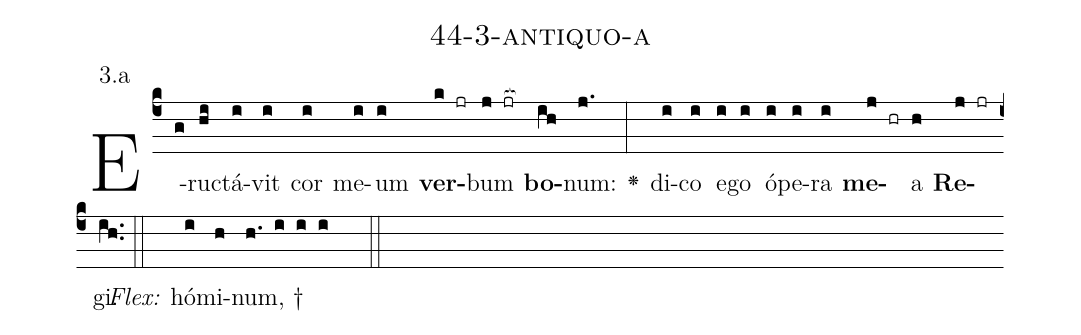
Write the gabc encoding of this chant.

name: 44-3-antiquo-a;
annotation: 3.a;
%%
(c4)E(g)ruc(hi)tá(i)vit(i) cor(i) me(i)um(i) <b>ver</b>(k jr)bum(j jr[ocb:1{]) <b>bo</b>(ih[ocb:0}])num:(j.) <v>\greheightstar</v>(:) di(i)co(i) e(i)go(i) ó(i)pe(i)ra(i) <b>me</b>(j hr)a(h) <b>Re</b>(j jr)gi.(ih..) (::)
<i>Flex:</i>()  hó(i)mi(h)num, †(h. i i i  ::)

%E(i) u(i) o(j) u(h) a(j) e.(ih..) (::)
